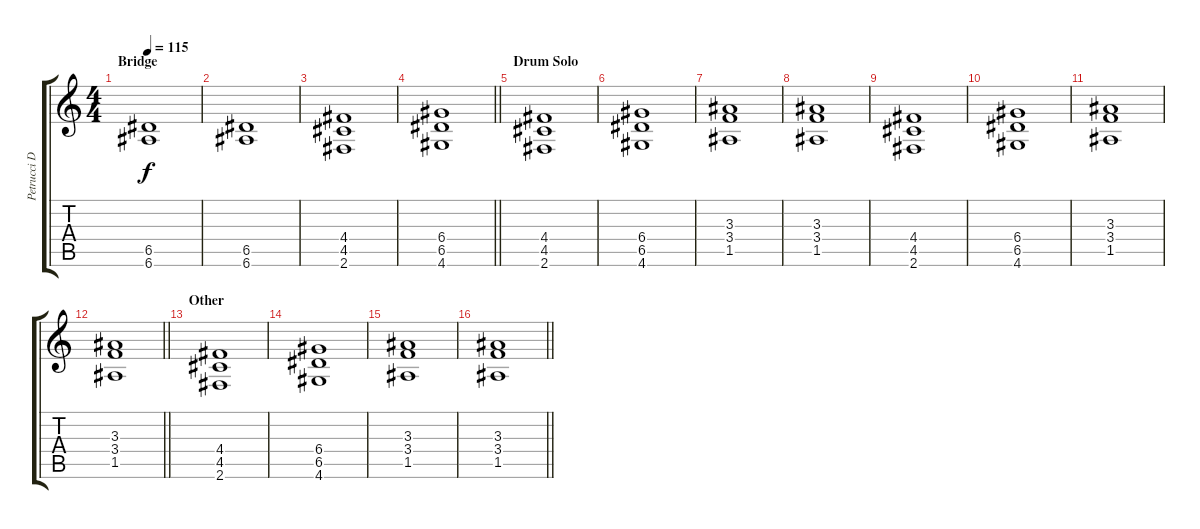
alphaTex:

\track ("Petrucci Distorsion" "Petrucci D") {instrument distortionguitar}
\staff {score tabs}
\tuning (E4 B3 G3 D3 A2 E2) {hide}
\ts (4 4)
\section ("" "Bridge")
\tempo 115
\clef g2
\ks c
(6.5 6.6).1{dy f} |
(6.5 6.6).1 |
(4.4 4.5 2.6).1 |
\barLineRight lightlight
(6.4 6.5 4.6).1 |
\section ("" "Drum Solo")
(4.4 4.5 2.6).1 |
(6.4 6.5 4.6).1 |
(3.3 3.4 1.5).1 |
(3.3 3.4 1.5).1 |
(4.4 4.5 2.6).1 |
(6.4 6.5 4.6).1 |
(3.3 3.4 1.5).1 |
\barLineRight lightlight
(3.3 3.4 1.5).1 |
\section ("" "Other")
(4.4 4.5 2.6).1 |
(6.4 6.5 4.6).1 |
(3.3 3.4 1.5).1 |
\barLineRight lightlight
(3.3 3.4 1.5).1
